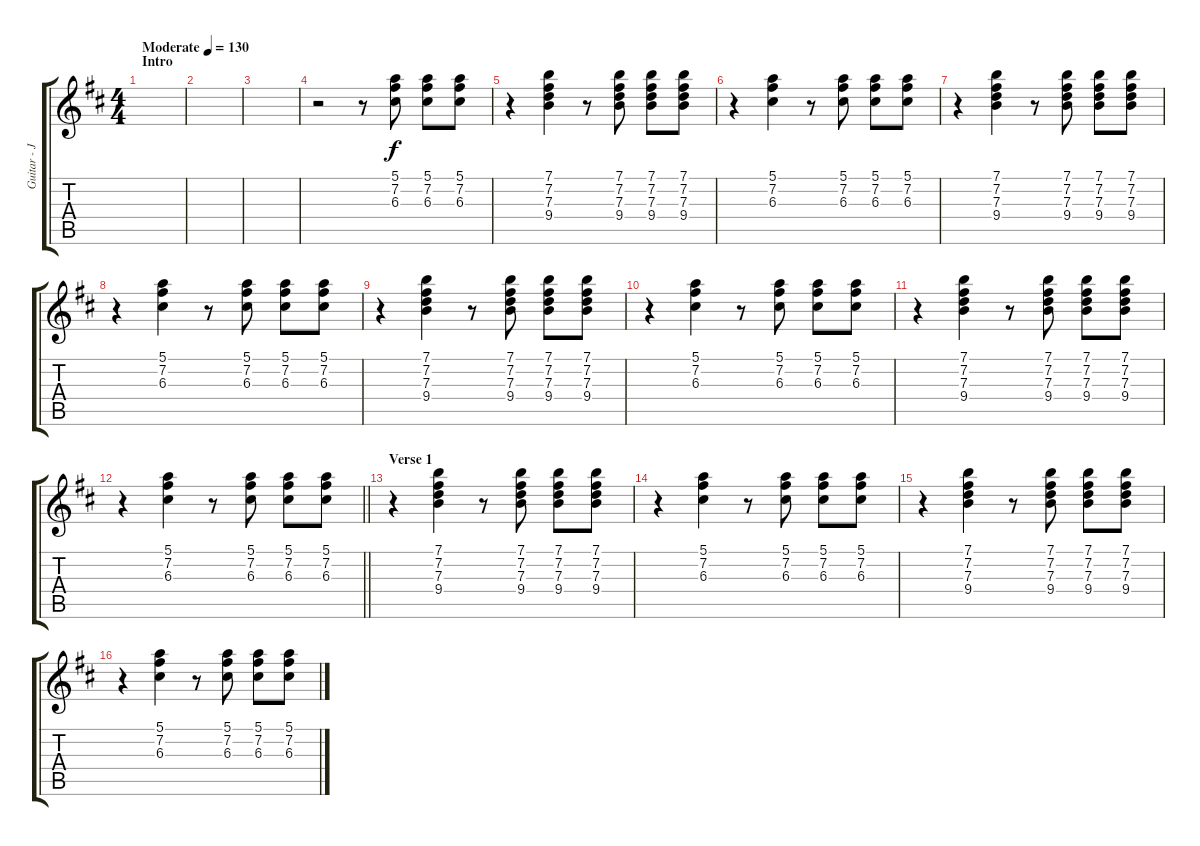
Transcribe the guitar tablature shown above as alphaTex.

\track ("Guitar - Jamie Cook" "Guitar - J") {instrument overdrivenguitar}
\staff {score tabs}
\tuning (E4 B3 G3 D3 A2 E2) {hide}
\ts (4 4)
\section ("" "Intro")
\tempo (130 "Moderate")
\clef g2
\ks d
|
|
|
r.2 r.8 (5.1 7.2 6.3).8 (5.1 7.2 6.3).8 (5.1 7.2 6.3).8 |
r.4 (7.1 7.2 7.3 9.4).4 r.8 (7.1 7.2 7.3 9.4).8 (7.1 7.2 7.3 9.4).8 (7.1 7.2 7.3 9.4).8 |
r.4 (5.1 7.2 6.3).4 r.8 (5.1 7.2 6.3).8 (5.1 7.2 6.3).8 (5.1 7.2 6.3).8 |
r.4 (7.1 7.2 7.3 9.4).4 r.8 (7.1 7.2 7.3 9.4).8 (7.1 7.2 7.3 9.4).8 (7.1 7.2 7.3 9.4).8 |
r.4 (5.1 7.2 6.3).4 r.8 (5.1 7.2 6.3).8 (5.1 7.2 6.3).8 (5.1 7.2 6.3).8 |
r.4 (7.1 7.2 7.3 9.4).4 r.8 (7.1 7.2 7.3 9.4).8 (7.1 7.2 7.3 9.4).8 (7.1 7.2 7.3 9.4).8 |
r.4 (5.1 7.2 6.3).4 r.8 (5.1 7.2 6.3).8 (5.1 7.2 6.3).8 (5.1 7.2 6.3).8 |
r.4 (7.1 7.2 7.3 9.4).4 r.8 (7.1 7.2 7.3 9.4).8 (7.1 7.2 7.3 9.4).8 (7.1 7.2 7.3 9.4).8 |
\barLineRight lightlight
r.4 (5.1 7.2 6.3).4 r.8 (5.1 7.2 6.3).8 (5.1 7.2 6.3).8 (5.1 7.2 6.3).8 |
\section ("" "Verse 1")
r.4 (7.1 7.2 7.3 9.4).4 r.8 (7.1 7.2 7.3 9.4).8 (7.1 7.2 7.3 9.4).8 (7.1 7.2 7.3 9.4).8 |
r.4 (5.1 7.2 6.3).4 r.8 (5.1 7.2 6.3).8 (5.1 7.2 6.3).8 (5.1 7.2 6.3).8 |
r.4 (7.1 7.2 7.3 9.4).4 r.8 (7.1 7.2 7.3 9.4).8 (7.1 7.2 7.3 9.4).8 (7.1 7.2 7.3 9.4).8 |
r.4 (5.1 7.2 6.3).4 r.8 (5.1 7.2 6.3).8 (5.1 7.2 6.3).8 (5.1 7.2 6.3).8
